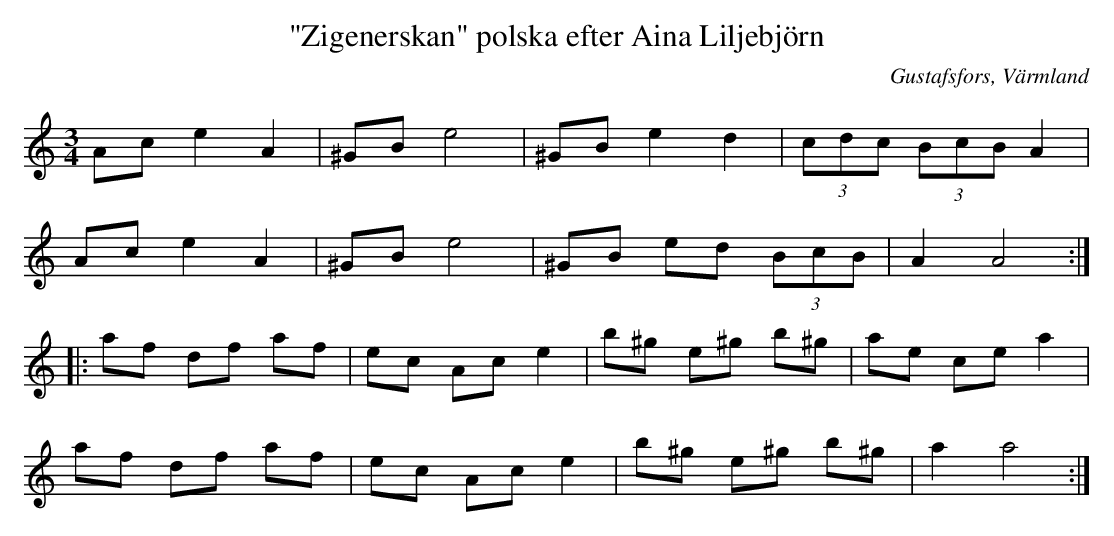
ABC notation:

X:1
T:"Zigenerskan" polska efter Aina Liljebjörn
O:Gustafsfors, Värmland
M:3/4
L:1/8
K:Am
Ace2A2|^GBe4|^GBe2d2|(3cdc (3BcB A2|
Ace2A2|^GBe4|^GB ed (3BcB|A2A4:|
|:af df af|ec Ac e2|b^g e^g b^g|ae ce a2|
af df af|ec Ac e2|b^g e^g b^g|a2 a4:|
